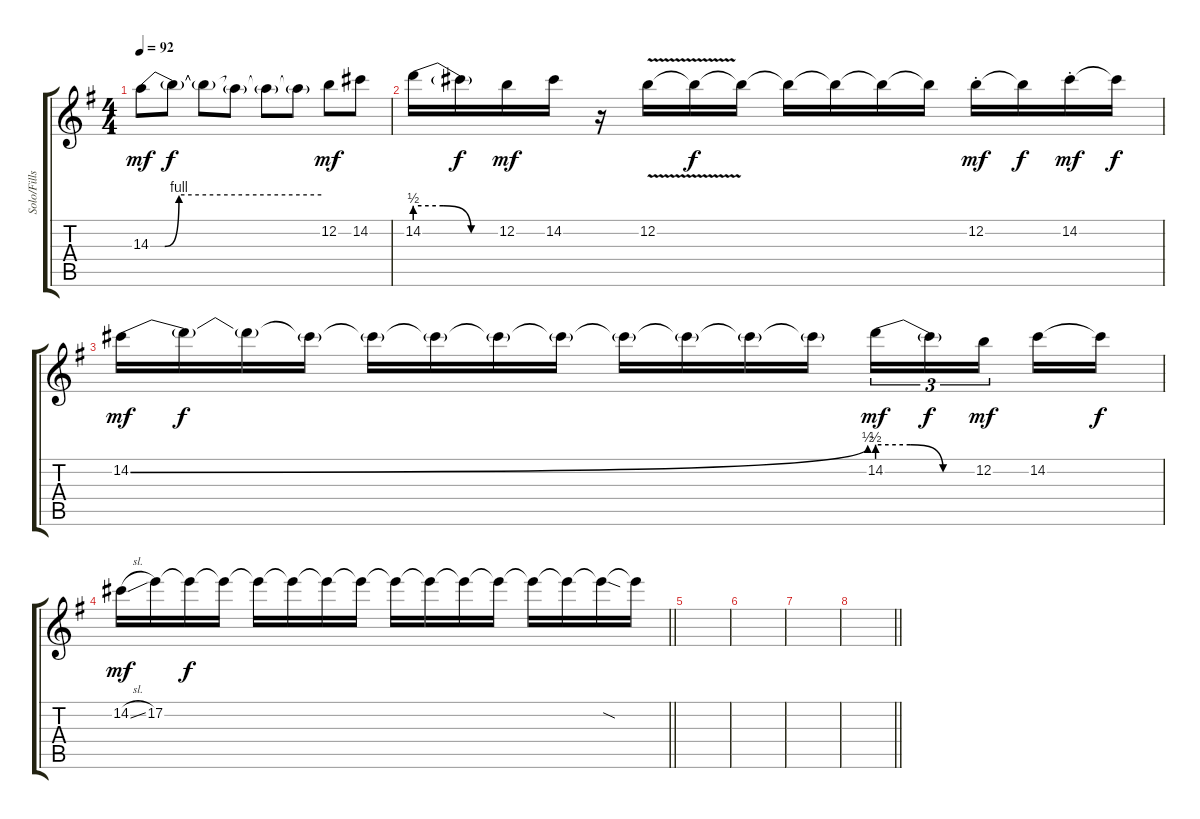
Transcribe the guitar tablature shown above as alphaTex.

\track ("Solo/Fills" "Solo/Fills") {instrument overdrivenguitar}
\staff {score tabs}
\tuning (E4 B3 G3 D3 A2 E2) {hide}
\ts (4 4)
\tempo 92
\clef g2
\ks g
14.3{be (custom 0 0 5 0 10 4 60 4)}.8{dy mf} 14.3{t}.8{dy f} 14.3{t}.8 14.3{t}.8 14.3{t}.8 14.3{t}.8 12.2.8{dy mf} 14.2.8 |
14.2{be (custom 0 2 20 2 40 0 60 0)}.16 14.2{t}.16{dy f} 12.2.16{dy mf} 14.2.16 r.16 12.2{v}.16 12.2{t}.16{dy f} 12.2{t}.16 12.2{t}.16 12.2{t}.16 12.2{t}.16 12.2{t}.16 12.2{st}.16{dy mf} 12.2{t}.16{dy f} 14.2{st}.16{dy mf} 14.2{t}.16{dy f} |
14.2{be (bend 0 0 60 2)}.16{dy mf} 14.2{t}.16{dy f} 14.2{t}.16 14.2{t}.16 14.2{t}.16 14.2{t}.16 14.2{t}.16 14.2{t}.16 14.2{t}.16 14.2{t}.16 14.2{t}.16 14.2{t}.16 14.2{be (custom 0 2 20 2 40 0 60 0)}.16{tu (3 2) dy mf} 14.2{t}.16{tu (3 2) dy f} 12.2.16{tu (3 2) dy mf beam splitsecondary} 14.2.16 14.2{t}.16{dy f} |
\barLineRight lightlight
14.2{sl}.16{dy mf} 17.2.16 17.2{t}.16{dy f} 17.2{t}.16 17.2{t}.16 17.2{t}.16 17.2{t}.16 17.2{t}.16 17.2{t}.16 17.2{t}.16 17.2{t}.16 17.2{t}.16 17.2{t}.16 17.2{t}.16 17.2{sod t}.16 17.2{t}.16 |
|
|
|
\barLineRight lightlight
